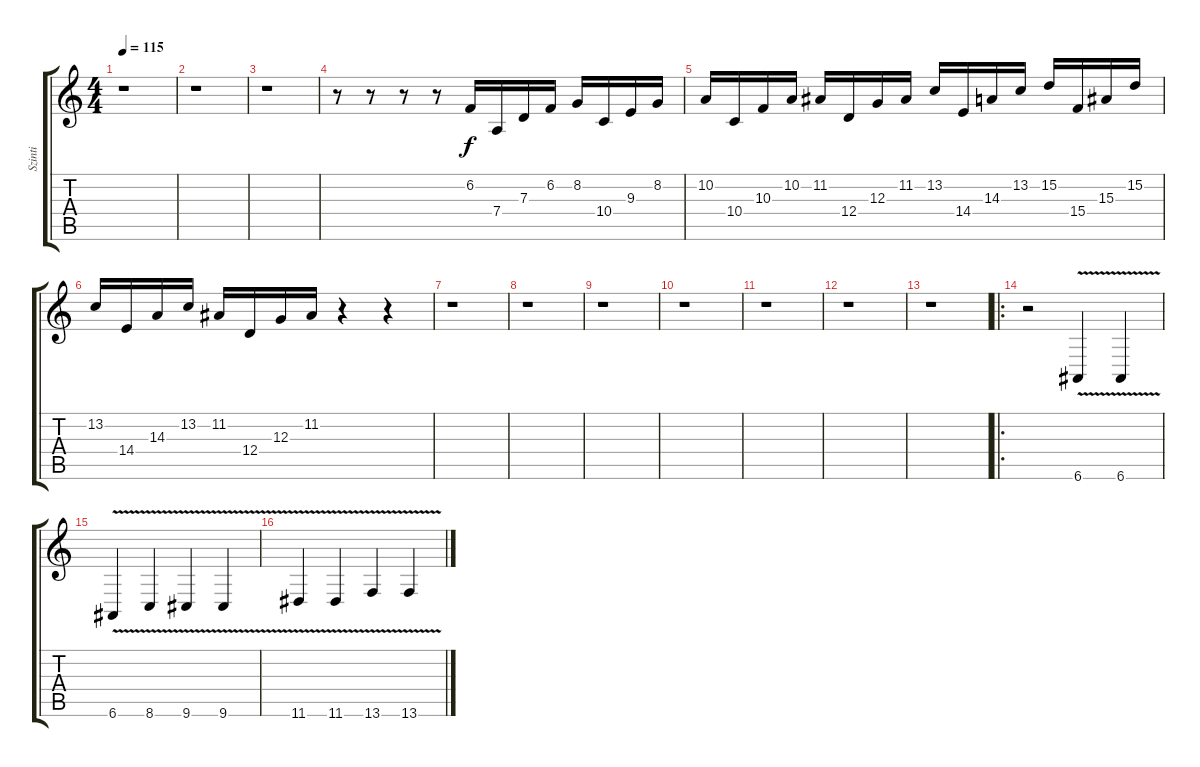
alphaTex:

\track ("Szinti" "Szinti") {instrument lead8bassandlead}
\staff {score tabs}
\tuning (E4 B3 G3 D3 A2 E2) {hide}
\ts (4 4)
\tempo 115
\clef g2
\ks c
r.1{dy f} |
r.1 |
r.1 |
r.8 r.8 r.8 r.8 6.2.16 7.4.16 7.3.16 6.2.16 8.2.16 10.4.16 9.3.16 8.2.16 |
10.2.16 10.4.16 10.3.16 10.2.16 11.2.16 12.4.16 12.3.16 11.2.16 13.2.16 14.4.16 14.3.16 13.2.16 15.2.16 15.4.16 15.3.16 15.2.16 |
13.2.16 14.4.16 14.3.16 13.2.16 11.2.16 12.4.16 12.3.16 11.2.16 r.4 r.4 |
r.1 |
r.1 |
r.1 |
r.1 |
r.1 |
r.1 |
r.1 |
\ro
r.2 6.6{v}.4 6.6{v}.4 |
6.6{v}.4 8.6{v}.4 9.6{v}.4 9.6{v}.4 |
11.6{v}.4 11.6{v}.4 13.6{v}.4 13.6{v}.4
